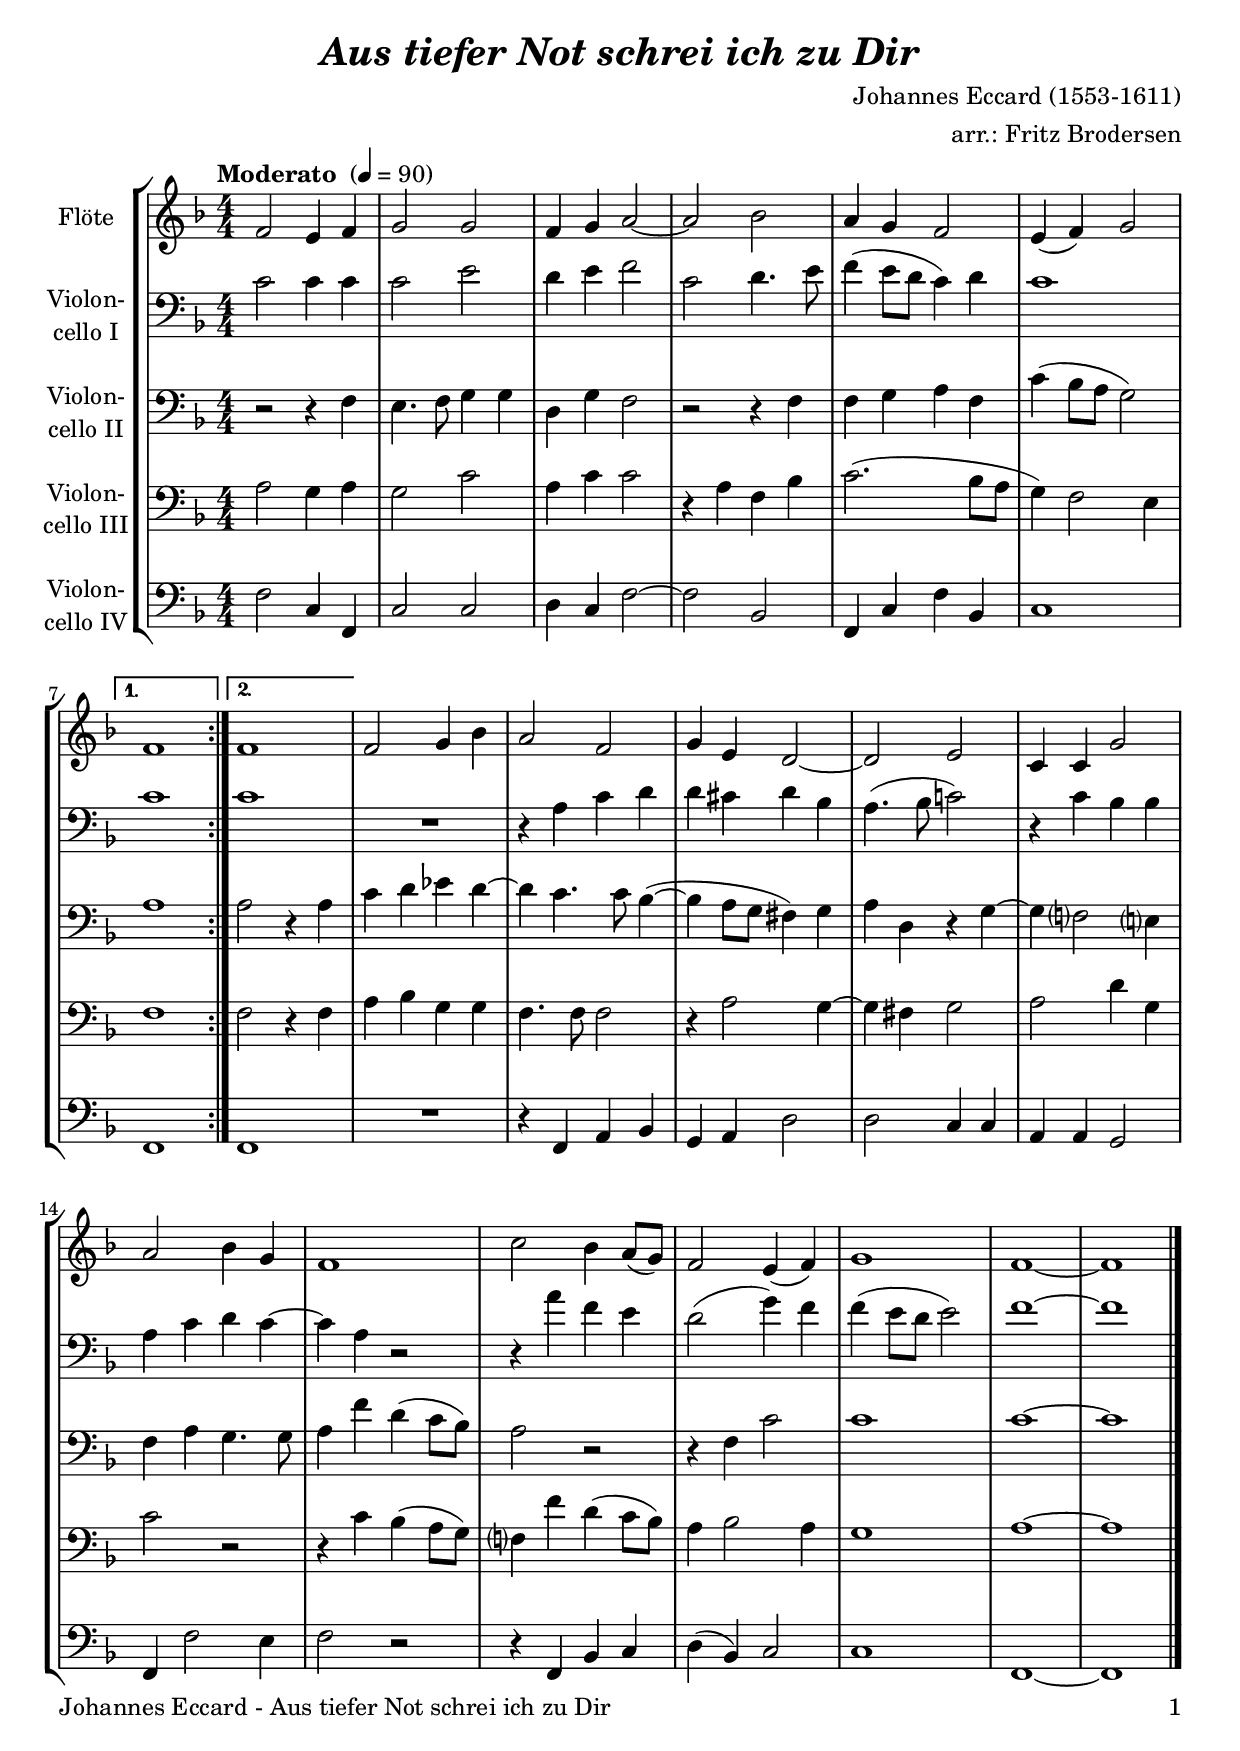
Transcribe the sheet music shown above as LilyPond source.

\version "2.18.2"
\include "deutsch.ly"
  
#(set-global-staff-size 21)

\header {
  title     = \markup \bold \italic "Aus tiefer Not schrei ich zu Dir"
  composer  = "Johannes Eccard (1553-1611)"
  arranger  = "arr.: Fritz Brodersen"
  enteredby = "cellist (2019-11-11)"
%  piece     = ""
}

voiceconsts = {
  \key f \major
  \time 4/4
  \clef "bass"
  \numericTimeSignature
  \compressFullBarRests
  % Set default beaming for all staves
  \set Timing.beamExceptions = #'()
  \set Timing.baseMoment     = #(ly:make-moment 1 4)
  \set Timing.beatStructure  = #'(1 1 1)
  \tempo "Moderato " 4=90
}

micl = "clarinet"
mifl = "flute"
miob = "oboe"
mifh = "french horn"
misx = "tenor sax"
mist = "string ensemble 1"
miba = "cello"
%miba = "bassoon"
mikl = "harpsichord"

va = \relative c' {
  \voiceconsts
  \clef "treble"

  \repeat volta 2 {
    f2 e4 f
    g2 g
    f4 g a2~
    a b
    a4 g f2
    e4( f) g2
  }
  \alternative {
    { f1 }
    { f }
  }
  f2 g4 b

  a2 f
  g4 e d2~
  d e
  c4 c g'2
  a b4 g
  f1
  c'2 b4 a8( g)
  f2 e4( f)
  g1
  f~
  f \bar "|."
}

vb = \relative c' {
  \voiceconsts

  \repeat volta 2 {
    c2 c4 c
    c2 e
    d4 e f2
    c d4. e8
    f4( e8 d c4) d
    c1
  }
  \alternative {
    { c }
    { c }
  }
  R

  r4 a c d
  d cis d b
  a4.( b8 c!2)
  r4 c b b
  a c d c~
  c a r2
  r4 a' f e

  d2( g4) f
  f( e8 d e2)
  f1~
  f \bar "|."
}

vc = \relative c {
  \voiceconsts

  \repeat volta 2 {
    r2 r4 f
    e4. f8 g4 g
    d g f2
    r r4 f
    f g a f
    c'( b8 a g2)
  }
  \alternative {
    { a1 }
    { a2 r4 a }
  }
  c d es d~
  d c4. c8 b4(~
  b a8 g fis4) g
  a d, r g~
  g f?2 e?4
  f a g4. g8

  a4 f' d( c8 b)
  a2 r
  r4 f c'2
  c1
  c~
  c \bar "|."
}

vd = \relative c' {
  \voiceconsts
  
  \repeat volta 2 {
    a2 g4 a
    g2 c
    a4 c c2
    r4 a f b
    c2.( b8 a
    g4) f2 e4
  }
  \alternative {
    { f1 }
    { f2 r4 f }
  }

  a4 b g g
  f4. f8 f2
  r4 a2 g4~
  g fis g2
  a d4 g,
  c2 r
  r4 c b( a8 g)

  f?4 f' d( c8 b)
  a4 b2 a4
  g1
  a~
  a \bar "|."
}

ve = \relative c {
  \voiceconsts

  \repeat volta 2 {
    f2 c4 f,
    c'2 c
    d4 c f2~
    f b,
    f4 c' f b,
    c1
  }
  \alternative {
    { f, }
    { f }
  }
  R

  r4 f a b
  g a d2
  d c4 c
  a a g2
  f4 f'2 e4
  f2 r
  r4 f, b c
  d( b) c2

  c1
  f,~
  f \bar "|."
}


music = \new StaffGroup <<
      \new Staff {
	\set Staff.midiInstrument = \mifl
	\set Staff.instrumentName = \markup \center-column { "Flöte" }
	\transpose f f { \va }
      }

      \new Staff {
	\set Staff.midiInstrument = \miba
	\set Staff.instrumentName = \markup \center-column { "Violon-" "cello I" }
	\transpose f f { \vb }
      }

      \new Staff {
	\set Staff.midiInstrument = \miba
	\set Staff.instrumentName = \markup \center-column { "Violon-" "cello II" }
	\transpose f f { \vc }
      }

      \new Staff {
	\set Staff.midiInstrument = \miba
	\set Staff.instrumentName = \markup \center-column { "Violon-" "cello III" }
	\transpose f f { \vd }
      }

      \new Staff {
	\set Staff.midiInstrument = \miba
	\set Staff.instrumentName = \markup \center-column { "Violon-" "cello IV" }
	\transpose f f { \ve }
      }
>>

\book {
 \paper {
    print-page-number = ##t
    print-first-page-number = ##t
    oddHeaderMarkup = \markup \null
    evenHeaderMarkup = \markup \null
    oddFooterMarkup = \markup {
      \fill-line {
        \on-the-fly #print-page-number-check-first
	"Johannes Eccard - Aus tiefer Not schrei ich zu Dir" \fromproperty #'page:page-number-string
      }
    }
    evenFooterMarkup = \oddFooterMarkup
  }  \score {
    \music
    \layout {}
  }

  \score {
    \unfoldRepeats \music

    \midi {
      \context {
        \Score
      }
    }
  }
}
